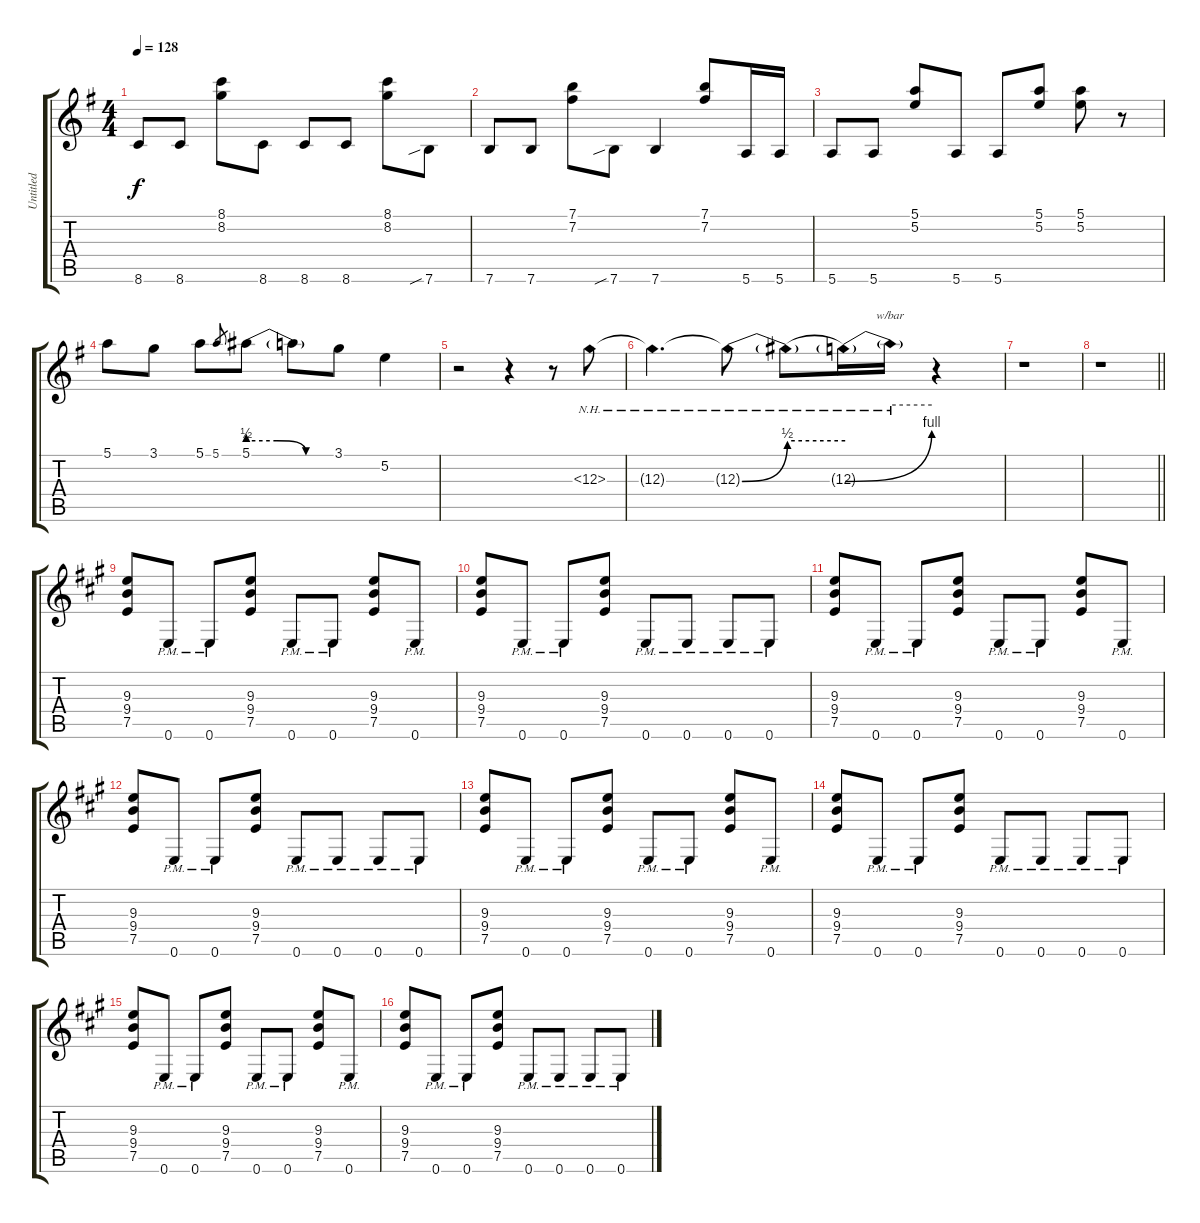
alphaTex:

\track ("Untitled" "Untitled") {instrument distortionguitar}
\staff {score tabs}
\tuning (E4 B3 G3 D3 A2 E2) {hide}
\ts (4 4)
\tempo 128
\clef g2
\ks g
8.6.8{dy f} 8.6.8 (8.1 8.2).8 8.6.8 8.6.8 8.6.8 (8.1 8.2).8 7.6{sib}.8 |
7.6.8 7.6.8 (7.1 7.2).8 7.6{sib}.8 7.6.4 (7.1 7.2).8 5.6.16 5.6.16 |
5.6.8 5.6.8 (5.1 5.2).8 5.6.8 5.6.8 (5.1 5.2).8 (5.1 5.2).8 r.8 |
5.1.8 3.1.8 5.1.8 5.1.8{gr} 5.1{be (custom 0 2 20 2 40 0 60 0)}.8 5.1{t}.8 3.1.8 5.2.4 |
r.2 r.4 r.8 12.3{nh}.8 |
12.3{nh t}.4{d} 12.3{be (bend 0 0 60 2) nh t}.8 12.3{be (hold 0 2 60 2) nh t}.8 12.3{be (bend 0 0 60 4) nh t}.16 12.3{nh t}.16{tbe (hold default 0 0 60 0)} r.4 |
r.1 |
\barLineRight lightlight
r.1 |
\ks a
(9.3 9.4 7.5).8 0.6{pm}.8 0.6{pm}.8 (9.3 9.4 7.5).8 0.6{pm}.8 0.6{pm}.8 (9.3 9.4 7.5).8 0.6{pm}.8 |
(9.3 9.4 7.5).8 0.6{pm}.8 0.6{pm}.8 (9.3 9.4 7.5).8 0.6{pm}.8 0.6{pm}.8 0.6{pm}.8 0.6{pm}.8 |
(9.3 9.4 7.5).8 0.6{pm}.8 0.6{pm}.8 (9.3 9.4 7.5).8 0.6{pm}.8 0.6{pm}.8 (9.3 9.4 7.5).8 0.6{pm}.8 |
(9.3 9.4 7.5).8 0.6{pm}.8 0.6{pm}.8 (9.3 9.4 7.5).8 0.6{pm}.8 0.6{pm}.8 0.6{pm}.8 0.6{pm}.8 |
(9.3 9.4 7.5).8 0.6{pm}.8 0.6{pm}.8 (9.3 9.4 7.5).8 0.6{pm}.8 0.6{pm}.8 (9.3 9.4 7.5).8 0.6{pm}.8 |
(9.3 9.4 7.5).8 0.6{pm}.8 0.6{pm}.8 (9.3 9.4 7.5).8 0.6{pm}.8 0.6{pm}.8 0.6{pm}.8 0.6{pm}.8 |
(9.3 9.4 7.5).8 0.6{pm}.8 0.6{pm}.8 (9.3 9.4 7.5).8 0.6{pm}.8 0.6{pm}.8 (9.3 9.4 7.5).8 0.6{pm}.8 |
(9.3 9.4 7.5).8 0.6{pm}.8 0.6{pm}.8 (9.3 9.4 7.5).8 0.6{pm}.8 0.6{pm}.8 0.6{pm}.8 0.6{pm}.8
